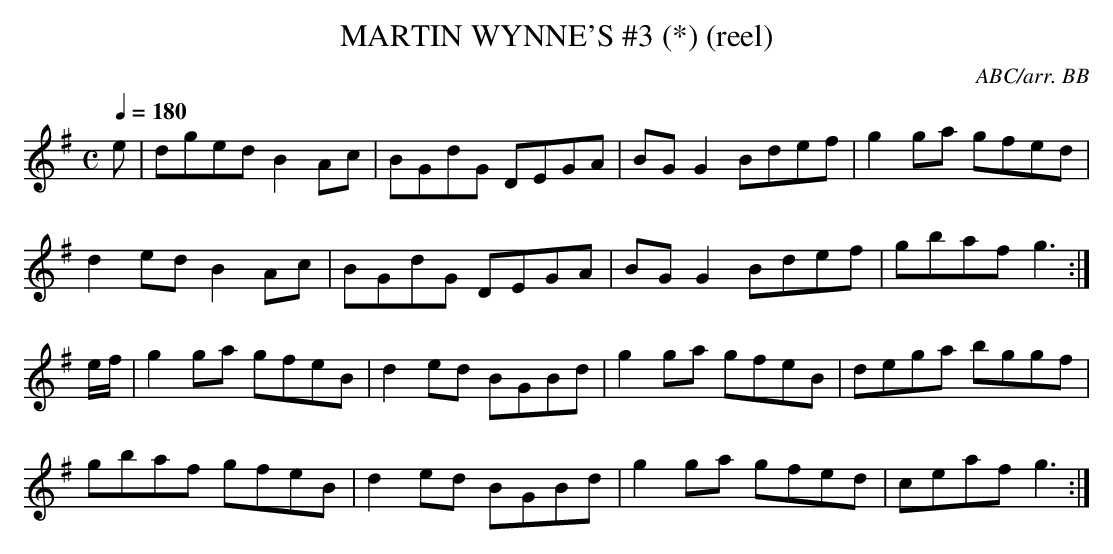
X:1
T:MARTIN WYNNE'S #3 (*) (reel)
C:ABC/arr. BB
L:1/8
M:C
Q:1/4=180
K:G
e|dged B2Ac|BGdG DEGA|BGG2 Bdef|g2ga gfed|
d2ed B2Ac|BGdG DEGA|BGG2 Bdef|gbaf g3:|
e/f/|g2ga gfeB|d2ed BGBd|g2ga gfeB|dega bggf|
gbaf gfeB|d2ed BGBd|g2ga gfed|ceaf g3:|
